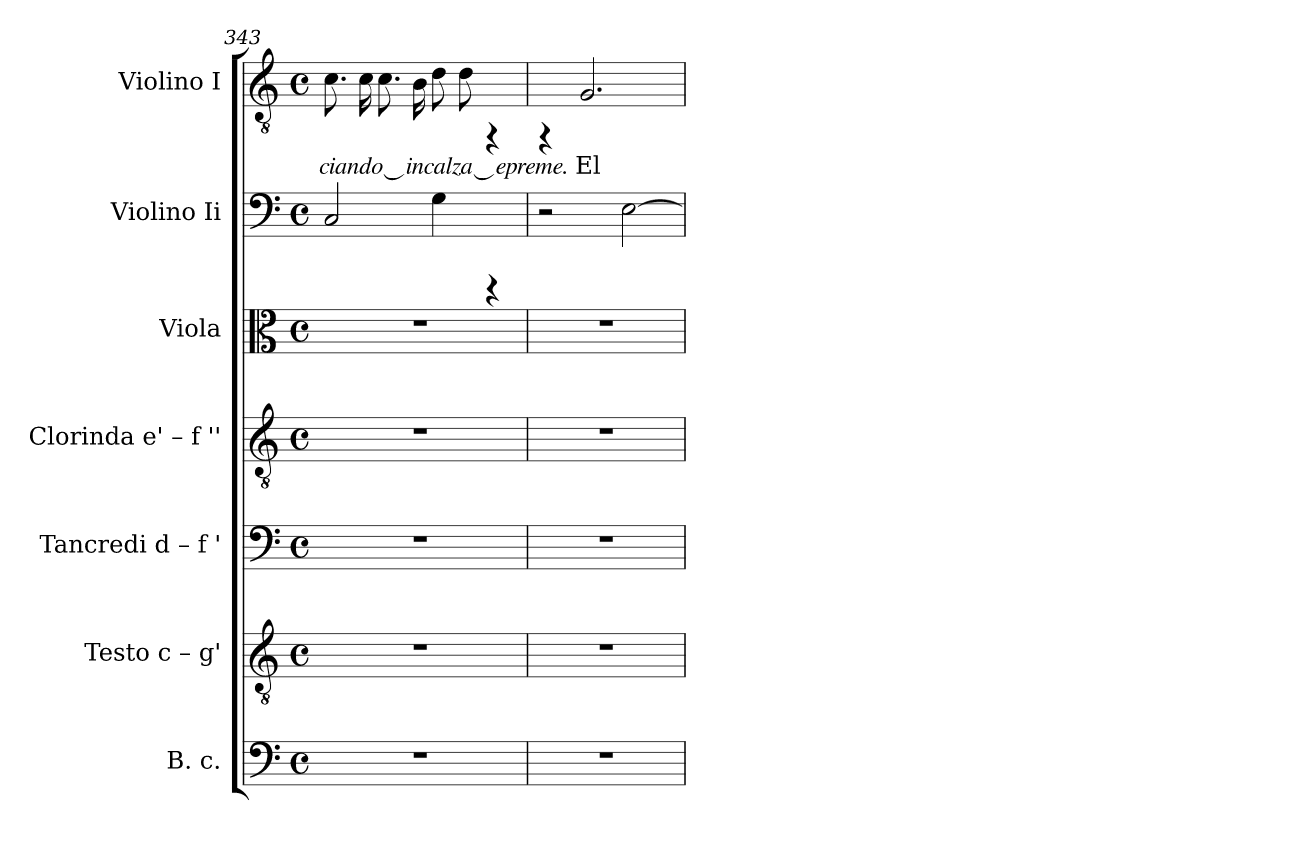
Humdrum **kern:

**kern	**kern	**kern	**kern	**kern	**kern	**kern	**text
*part7	*part6	*part5	*part4	*part3	*part2	*part1	*part1
*staff7	*staff6	*staff5	*staff4	*staff3	*staff2	*staff1	*staff1
*I"B. c.	*I"Testo  c – g'	*I"Tancredi  d – f '	*I"Clorinda  e' – f ''	*I"Viola	*I"Violino Ii	*I"Violino I	*
!!LO:LB:g=z
*clefF4	*clefGv2	*clefF4	*clefGv2	*clefC3	*clefF4	*clefGv2	*
*k[]	*k[]	*k[]	*k[]	*k[]	*k[]	*k[]	*
*C:	*C:	*C:	*C:	*C:	*C:	*C:	*
*M4/4	*M4/4	*M4/4	*M4/4	*M4/4	*M4/4	*M4/4	*
*met(c)	*met(c)	*met(c)	*met(c)	*met(c)	*met(c)	*met(c)	*
=343	=343	=343	=343	=343	=343	=343	=343
!	!	!	!	!	!	!	!LO:LY:b:cj
1r	1r	1r	1r	1r	2C/	8.c\	ciando‿incalza‿epreme.
!	!	!	!	!	!	!	!LO:LY:b:cj
.	.	.	.	.	.	16c\	.
!	!	!	!	!	!	!	!LO:LY:b:cj
.	.	.	.	.	.	8.c\	.
!	!	!	!	!	!	!	!LO:LY:b:cj
.	.	.	.	.	.	16B\	.
!	!	!	!	!	!	!	!LO:LY:b:cj
.	.	.	.	.	4G\	8d\	.
!	!	!	!	!	!	!	!LO:LY:b:cj
.	.	.	.	.	.	8d\	.
.	.	.	.	.	4rCCC	4rFF	.
=344	=344	=344	=344	=344	=344	=344	=344
1r	1r	1r	1r	1r	2r	4rFF	.
!	!	!	!	!	!	!	!LO:LY:b:cj
.	.	.	.	.	.	2.G/	El
.	.	.	.	.	[>2E\	.	.
=	=	=	=	=	=	=	=
*-	*-	*-	*-	*-	*-	*-	*-
